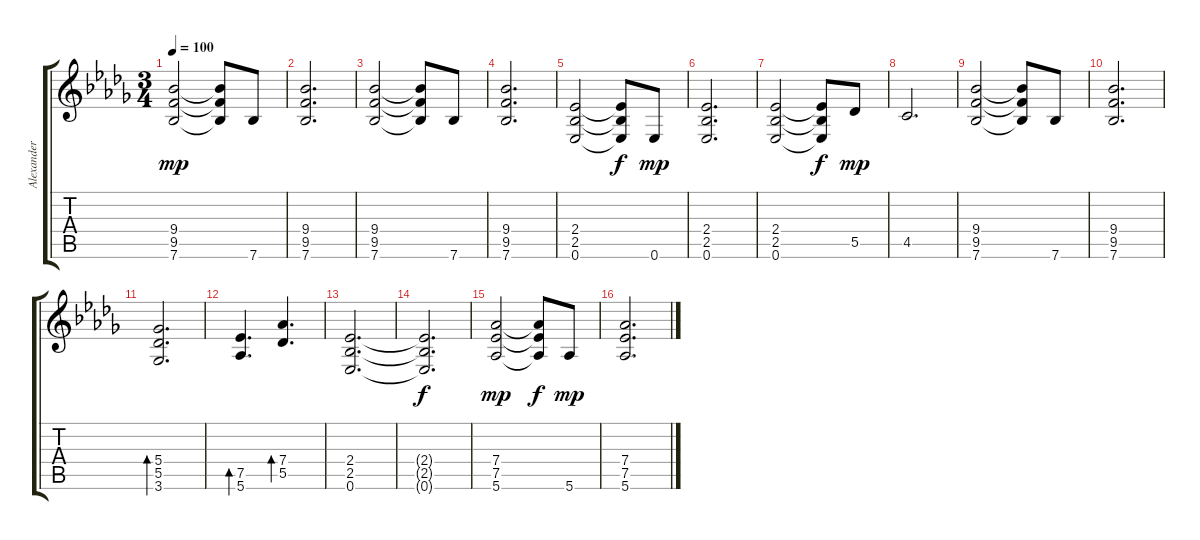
\track ("Alexander" "Alexander") {instrument distortionguitar}
\staff {score tabs}
\tuning (Eb4 Bb3 Gb3 Db3 Ab2 Eb2) {hide}
\ts (3 4)
\tempo 100
\clef g2
\ks bbminor
(9.4 9.5 7.6).2{dy mp} (9.4{t} 9.5{t} 7.6{t}).8 7.6.8 |
(9.4 9.5 7.6).2{d} |
(9.4 9.5 7.6).2 (9.4{t} 9.5{t} 7.6{t}).8 7.6.8 |
(9.4 9.5 7.6).2{d} |
(2.4 2.5 0.6).2 (2.4{t} 2.5{t} 0.6{t}).8{dy f} 0.6.8{dy mp} |
(2.4 2.5 0.6).2{d} |
(2.4 2.5 0.6).2 (2.4{t} 2.5{t} 0.6{t}).8{dy f} 5.5.8{dy mp} |
4.5.2{d} |
(9.4 9.5 7.6).2 (9.4{t} 9.5{t} 7.6{t}).8 7.6.8 |
(9.4 9.5 7.6).2{d} |
(5.4 5.5 3.6).2{d bd 120} |
(7.5 5.6).4{d bd 120} (7.4 5.5).4{d bd 120} |
(2.4 2.5 0.6).2{d} |
(2.4{t} 2.5{t} 0.6{t}).2{d dy f} |
(7.4 7.5 5.6).2{dy mp} (7.4{t} 7.5{t} 5.6{t}).8{dy f} 5.6.8{dy mp} |
(7.4 7.5 5.6).2{d}
